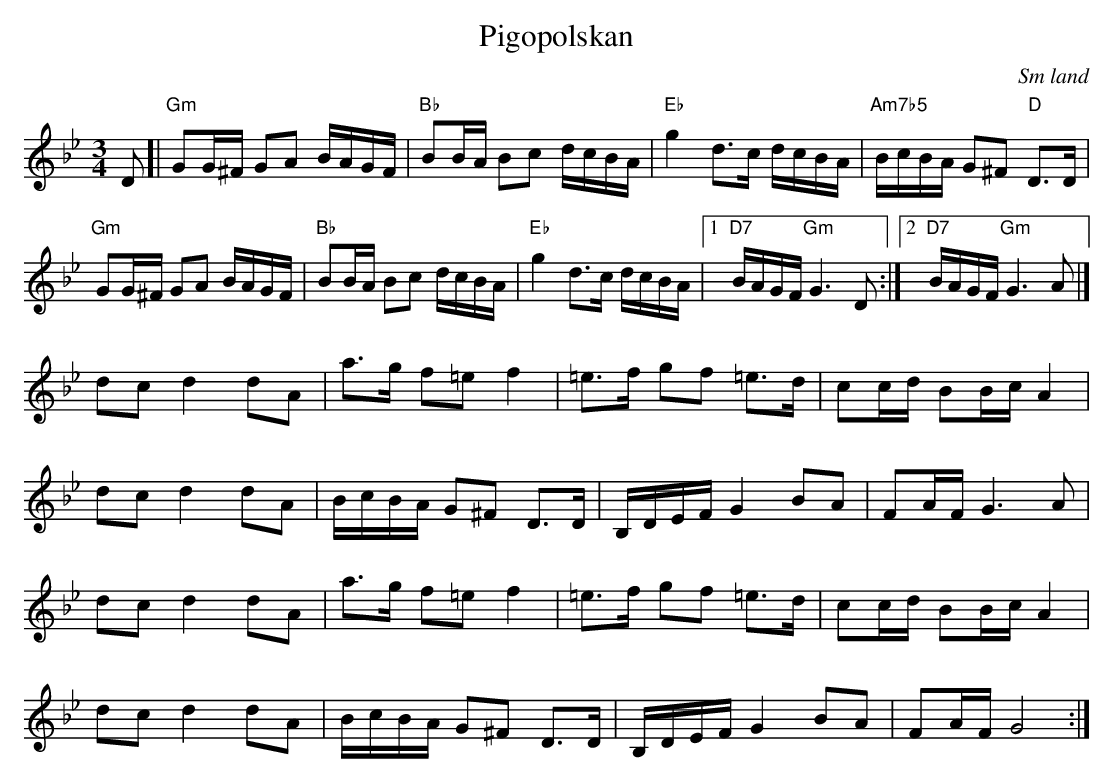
X:1
T:Pigopolskan
O:Sm land
M:3/4
L:1/8
K:Gm
D[|"Gm" GG/2^F/2 GA B/2A/2G/2F/2|"Bb" BB/2A/2 Bc d/2c/2B/2A/2|"Eb" g2 d3/2c/2 d/2c/2B/2A/2|"Am7b5" B/2c/2B/2A/2 G^F "D" D3/2D/2|
"Gm" GG/2^F/2 GA B/2A/2G/2F/2|"Bb" BB/2A/2 Bc d/2c/2B/2A/2|"Eb" g2 d3/2c/2 d/2c/2B/2A/2|[1 "D7" B/2A/2G/2F/2 "Gm" G3 D:|[2 "D7" B/2A/2G/2F/2 "Gm" G3 A|]
dc d2 dA|a3/2g/2 f=e f2|=e3/2f/2 gf =e3/2d/2|cc/2d/2 BB/2c/2 A2|
dc d2 dA|B/2c/2B/2A/2 G^F D3/2D/2|B,/2D/2E/2F/2 G2 BA|FA/2F/2 G3 A|
dc d2 dA|a3/2g/2 f=e f2|=e3/2f/2 gf =e3/2d/2|cc/2d/2 BB/2c/2 A2|
dc d2 dA|B/2c/2B/2A/2 G^F D3/2D/2|B,/2D/2E/2F/2 G2 BA|FA/2F/2G4:|
